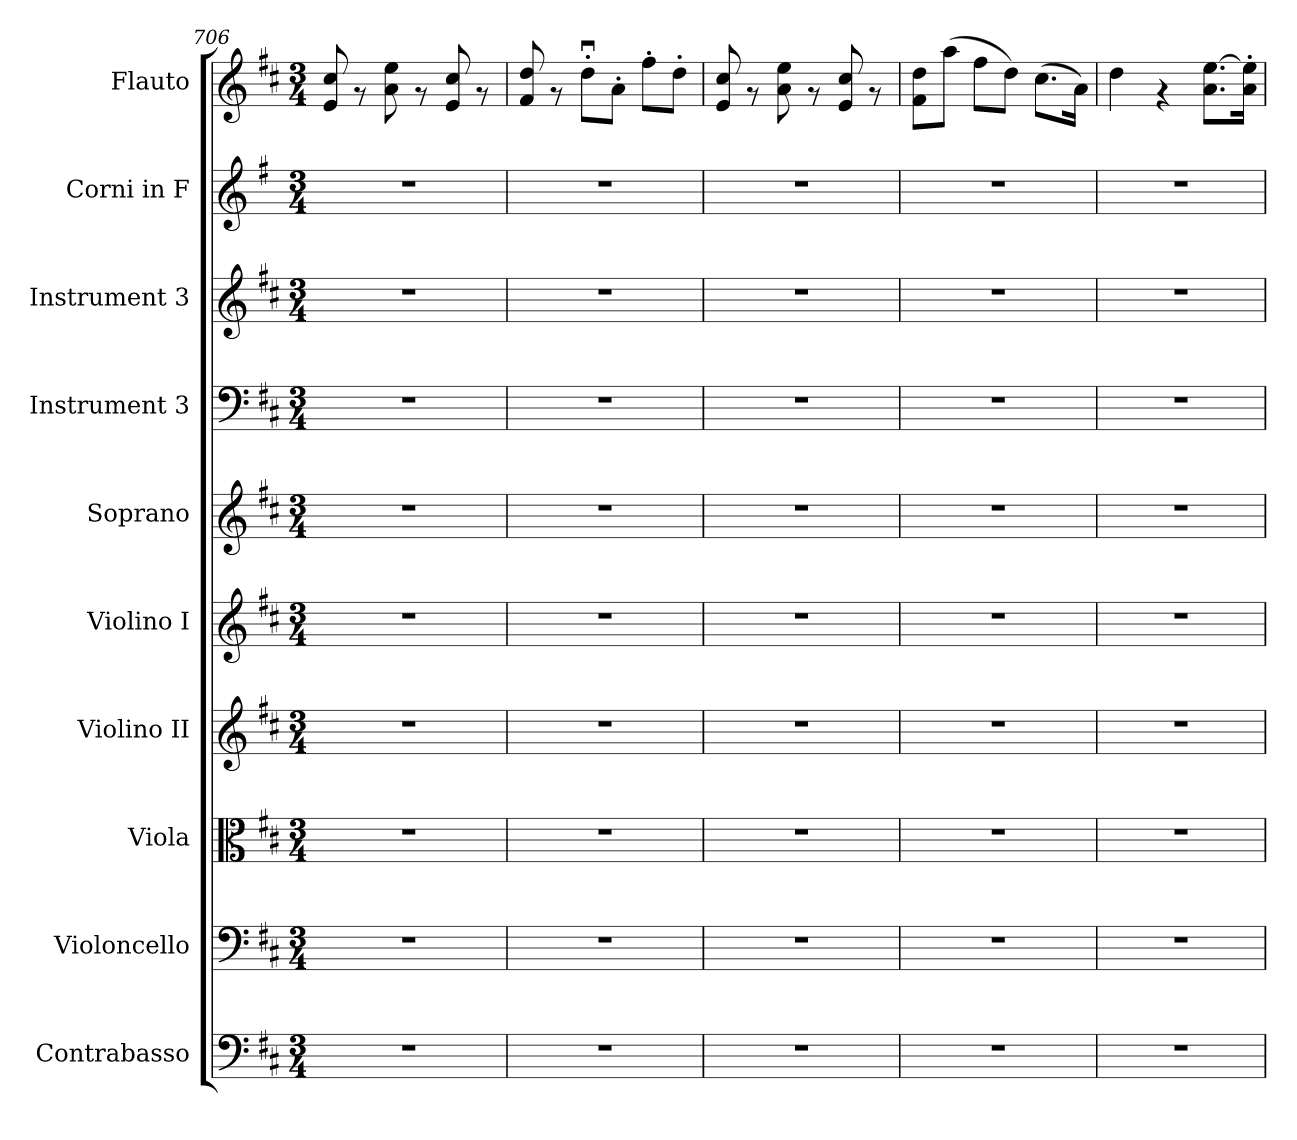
**kern	**kern	**kern	**kern	**kern	**kern	**kern	**kern	**kern	**kern
*part10	*part9	*part8	*part7	*part6	*part5	*part4	*part3	*part2	*part1
*staff10	*staff9	*staff8	*staff7	*staff6	*staff5	*staff4	*staff3	*staff2	*staff1
*I"Contrabasso	*I"Violoncello	*I"Viola	*I"Violino II	*I"Violino I	*I"Soprano	*I"Instrument 3	*I"Instrument 3	*I"Corni in F	*I"Flauto
*I'Cb.	*I'Vc.	*I'Vla.	*I'Vln. II	*I'Vln. I	*I'S	*	*	*I'Cor.	*I'Fl.
*clefF4	*clefF4	*clefC3	*clefG2	*clefG2	*clefG2	*clefF4	*clefG2	*clefG2	*clefG2
*ITrd1c2	*ITrd1c2	*ITrd1c2	*ITrd1c2	*ITrd1c2	*ITrd1c2	*ITrd1c2	*ITrd1c2	*ITrd4c7	*ITrd1c2
*k[]	*k[]	*k[]	*k[]	*k[]	*k[]	*k[]	*k[]	*k[]	*k[]
*C:	*C:	*C:	*C:	*C:	*C:	*C:	*C:	*C:	*C:
*M3/4	*M3/4	*M3/4	*M3/4	*M3/4	*M3/4	*M3/4	*M3/4	*M3/4	*M3/4
=706	=706	=706	=706	=706	=706	=706	=706	=706	=706
2.r	2.r	2.r	2.r	2.r	2.r	2.r	2.r	2.r	8b/ 8d/
.	.	.	.	.	.	.	.	.	8rf
.	.	.	.	.	.	.	.	.	8dd\ 8g\
.	.	.	.	.	.	.	.	.	8rf
.	.	.	.	.	.	.	.	.	8b/ 8d/
.	.	.	.	.	.	.	.	.	8rf
=707	=707	=707	=707	=707	=707	=707	=707	=707	=707
2.r	2.r	2.r	2.r	2.r	2.r	2.r	2.r	2.r	8cc/ 8e/
.	.	.	.	.	.	.	.	.	8rf
.	.	.	.	.	.	.	.	.	8ccu>'>\L
.	.	.	.	.	.	.	.	.	8g'>\J
.	.	.	.	.	.	.	.	.	8ee'>\L
.	.	.	.	.	.	.	.	.	8cc'>\J
=708	=708	=708	=708	=708	=708	=708	=708	=708	=708
2.r	2.r	2.r	2.r	2.r	2.r	2.r	2.r	2.r	8b/ 8d/
.	.	.	.	.	.	.	.	.	8rf
.	.	.	.	.	.	.	.	.	8dd\ 8g\
.	.	.	.	.	.	.	.	.	8rf
.	.	.	.	.	.	.	.	.	8b/ 8d/
.	.	.	.	.	.	.	.	.	8rf
=709	=709	=709	=709	=709	=709	=709	=709	=709	=709
2.r	2.r	2.r	2.r	2.r	2.r	2.r	2.r	2.r	8cc\ 8e\L
.	.	.	.	.	.	.	.	.	(>8gg\J
.	.	.	.	.	.	.	.	.	8ee\L
.	.	.	.	.	.	.	.	.	8cc\J)
.	.	.	.	.	.	.	.	.	(>8.b\L
.	.	.	.	.	.	.	.	.	16g\J)
!!LO:LB:g=z
=710	=710	=710	=710	=710	=710	=710	=710	=710	=710
2.r	2.r	2.r	2.r	2.r	2.r	2.r	2.r	2.r	4cc\
.	.	.	.	.	.	.	.	.	4rf
.	.	.	.	.	.	.	.	.	[>8.dd\ 8.g\L
.	.	.	.	.	.	.	.	.	16dd\]'> 16g\'>J
=	=	=	=	=	=	=	=	=	=
*-	*-	*-	*-	*-	*-	*-	*-	*-	*-
